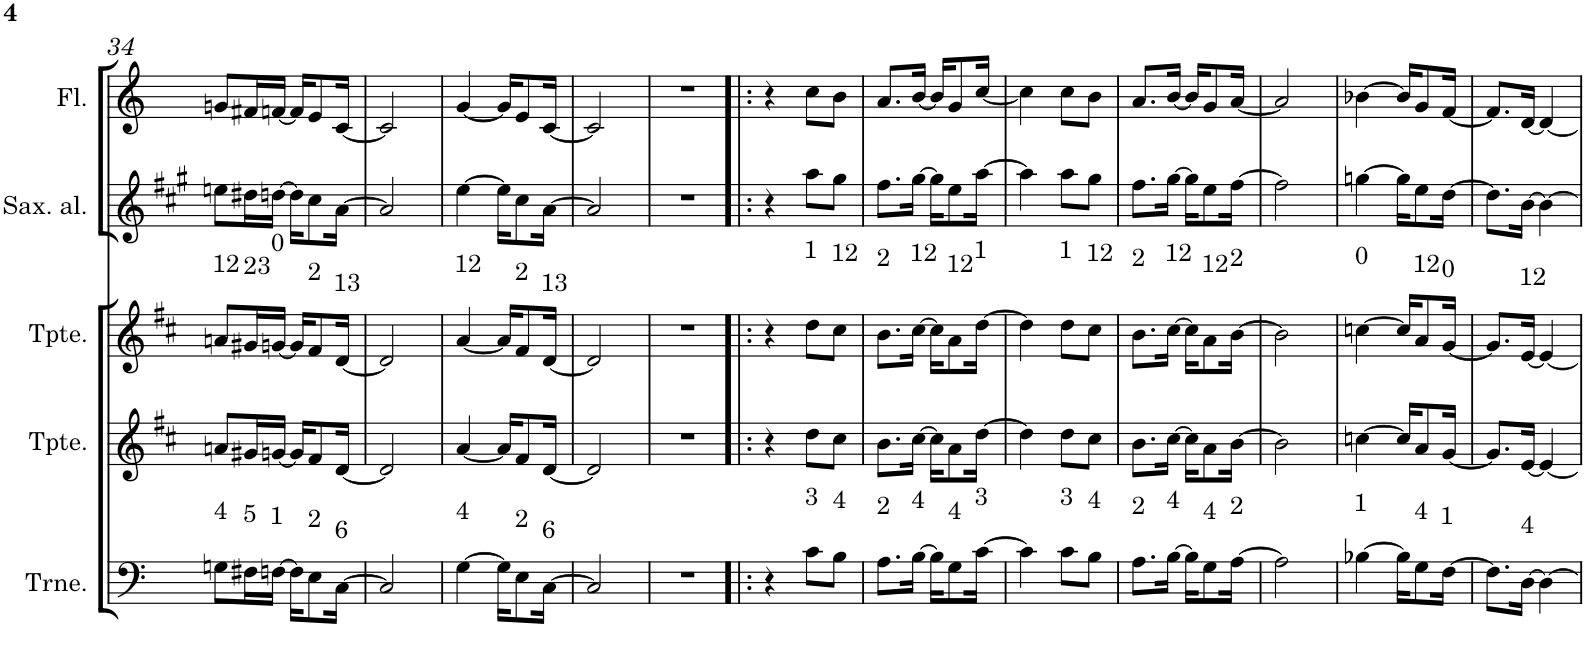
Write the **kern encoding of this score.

**kern	**kern	**kern	**kern	**kern
*part5	*part4	*part3	*part2	*part1
*staff5	*staff4	*staff3	*staff2	*staff1
*I"C ClavF	*I"Bb	*I"Bb - Pirata	*I"Eb	*I"C ClavG
!!LO:PB:g=z
*clefF4	*clefG2	*clefG2	*clefG2	*clefG2
*	*Trd1c2	*Trd1c2	*Trd5c9	*
*k[]	*k[f#c#]	*k[f#c#]	*k[f#c#g#]	*k[]
*M2/4	*M2/4	*M2/4	*M2/4	*M2/4
=34	=34	=34	=34	=34
!	!	!LO:TX:a:t=12	!	!
!LO:TX:a:t=4	!	!	!	!
8Gn\L	8an/L	8an/L	8een\L	8gn/L
!	!	!LO:TX:a:t=23	!	!
!LO:TX:a:t=5	!	!	!	!
16F#X\L	16g#X/L	16g#X/L	16dd#X\L	16f#X/L
!	!	!LO:TX:a:t=0	!	!
!LO:TX:a:t=1	!	!	!	!
[>16Fn\JJ	[<16gn/JJ	[<16gn/JJ	[>16ddn\JJ	[<16fn/JJ
16F\KL]	16g/KL]	16g/KL]	16dd\KL]	16f/KL]
!	!	!LO:TX:a:t=2	!	!
!LO:TX:a:t=2	!	!	!	!
8E\	8f#/	8f#/	8cc#\	8e/
!	!	!LO:TX:a:t=13	!	!
!LO:TX:a:t=6	!	!	!	!
[>16C\Jk	[<16d/Jk	[<16d/Jk	[>16a\Jk	[<16c/Jk
=35	=35	=35	=35	=35
2C/]	2d/]	2d/]	2a/]	2c/]
=36	=36	=36	=36	=36
!	!	!LO:TX:a:t=12	!	!
!LO:TX:a:t=4	!	!	!	!
[>4G\	[<4a/	[<4a/	[>4ee\	[<4g/
16G\KL]	16a/KL]	16a/KL]	16ee\KL]	16g/KL]
!	!	!LO:TX:a:t=2	!	!
!LO:TX:a:t=2	!	!	!	!
8E\	8f#/	8f#/	8cc#\	8e/
!	!	!LO:TX:a:t=13	!	!
!LO:TX:a:t=6	!	!	!	!
[>16C\Jk	[<16d/Jk	[<16d/Jk	[>16a\Jk	[<16c/Jk
=37	=37	=37	=37	=37
2C/]	2d/]	2d/]	2a/]	2c/]
=38	=38	=38	=38	=38
2r	2r	2r	2r	2r
=39!|:	=39!|:	=39!|:	=39!|:	=39!|:
4r	4r	4r	4r	4r
!	!	!LO:TX:a:t=1	!	!
!LO:TX:a:t=3	!	!	!	!
8c\L	8dd\L	8dd\L	8aa\L	8cc\L
!	!	!LO:TX:a:t=12	!	!
!LO:TX:a:t=4	!	!	!	!
8B\J	8cc#\J	8cc#\J	8gg#\J	8b\J
=40	=40	=40	=40	=40
!	!	!LO:TX:a:t=2	!	!
!LO:TX:a:t=2	!	!	!	!
8.A\L	8.b\L	8.b\L	8.ff#\L	8.a/L
!	!	!LO:TX:a:t=12	!	!
!LO:TX:a:t=4	!	!	!	!
[>16B\Jk	[>16cc#\Jk	[>16cc#\Jk	[>16gg#\Jk	[<16b/Jk
16B\KL]	16cc#\KL]	16cc#\KL]	16gg#\KL]	16b/KL]
!	!	!LO:TX:a:t=12	!	!
!LO:TX:a:t=4	!	!	!	!
8G\	8a\	8a\	8ee\	8g/
!	!	!LO:TX:a:t=1	!	!
!LO:TX:a:t=3	!	!	!	!
[>16c\Jk	[>16dd\Jk	[>16dd\Jk	[>16aa\Jk	[<16cc/Jk
=41	=41	=41	=41	=41
4c\]	4dd\]	4dd\]	4aa\]	4cc\]
!	!	!LO:TX:a:t=1	!	!
!LO:TX:a:t=3	!	!	!	!
8c\L	8dd\L	8dd\L	8aa\L	8cc\L
!	!	!LO:TX:a:t=12	!	!
!LO:TX:a:t=4	!	!	!	!
8B\J	8cc#\J	8cc#\J	8gg#\J	8b\J
=42	=42	=42	=42	=42
!	!	!LO:TX:a:t=2	!	!
!LO:TX:a:t=2	!	!	!	!
8.A\L	8.b\L	8.b\L	8.ff#\L	8.a/L
!	!	!LO:TX:a:t=12	!	!
!LO:TX:a:t=4	!	!	!	!
[>16B\Jk	[>16cc#\Jk	[>16cc#\Jk	[>16gg#\Jk	[<16b/Jk
16B\KL]	16cc#\KL]	16cc#\KL]	16gg#\KL]	16b/KL]
!	!	!LO:TX:a:t=12	!	!
!LO:TX:a:t=4	!	!	!	!
8G\	8a\	8a\	8ee\	8g/
!	!	!LO:TX:a:t=2	!	!
!LO:TX:a:t=2	!	!	!	!
[>16A\Jk	[>16b\Jk	[>16b\Jk	[>16ff#\Jk	[<16a/Jk
=43	=43	=43	=43	=43
2A\]	2b\]	2b\]	2ff#\]	2a/]
=44	=44	=44	=44	=44
!	!	!LO:TX:a:t=0	!	!
!LO:TX:a:t=1	!	!	!	!
[>4B-X\	[>4ccn\	[>4ccn\	[>4ggn\	[>4b-X\
16B-\KL]	16cc/KL]	16cc/KL]	16gg\KL]	16b-/KL]
!	!	!LO:TX:a:t=12	!	!
!LO:TX:a:t=4	!	!	!	!
8G\	8a/	8a/	8ee\	8g/
!	!	!LO:TX:a:t=0	!	!
!LO:TX:a:t=1	!	!	!	!
[>16F\Jk	[<16g/Jk	[<16g/Jk	[>16dd\Jk	[<16f/Jk
=45	=45	=45	=45	=45
8.F\L]	8.g/L]	8.g/L]	8.dd\L]	8.f/L]
!	!	!LO:TX:a:t=12	!	!
!LO:TX:a:t=4	!	!	!	!
[>16D\Jk	[<16e/Jk	[<16e/Jk	[>16b\Jk	[<16d/Jk
4D\_	4e/_	4e/_	4b\_	4d/_
=	=	=	=	=
*-	*-	*-	*-	*-
